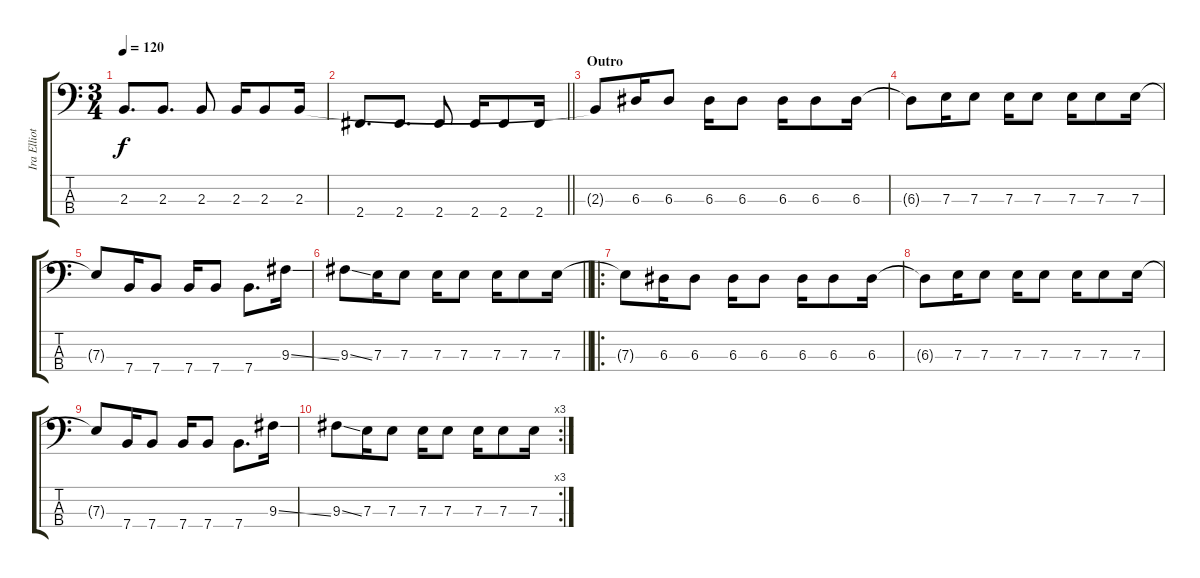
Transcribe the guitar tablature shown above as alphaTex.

\track ("Ira Elliot" "Ira Elliot") {instrument electricbassfinger}
\staff {score tabs}
\tuning (G2 D2 A1 E1) {hide}
\ts (3 4)
\tempo 120
\clef f4
\ks c
2.3.8{d dy f} 2.3.8{d} 2.3.8 2.3.16 2.3.8 2.3.16 |
\barLineRight lightlight
2.4.8{d} 2.4.8{d} 2.4.8 2.4.16 2.4.8 2.4.16 |
\section ("" "Outro")
2.3{t}.8 6.3.16 6.3.8 6.3.16 6.3.8 6.3.16 6.3.8 6.3.16 |
6.3{t}.8 7.3.16 7.3.8 7.3.16 7.3.8 7.3.16 7.3.8 7.3.16 |
7.3{t}.8 7.4.16 7.4.8 7.4.16 7.4.8 7.4.8{d} 9.3{ss}.16 |
\barLineRight lightlight
9.3{ss}.8 7.3.16 7.3.8 7.3.16 7.3.8 7.3.16 7.3.8 7.3.16 |
\ro
7.3{t}.8 6.3.16 6.3.8 6.3.16 6.3.8 6.3.16 6.3.8 6.3.16 |
6.3{t}.8 7.3.16 7.3.8 7.3.16 7.3.8 7.3.16 7.3.8 7.3.16 |
7.3{t}.8 7.4.16 7.4.8 7.4.16 7.4.8 7.4.8{d} 9.3{ss}.16 |
\rc 3
9.3{ss}.8 7.3.16 7.3.8 7.3.16 7.3.8 7.3.16 7.3.8 7.3.16
